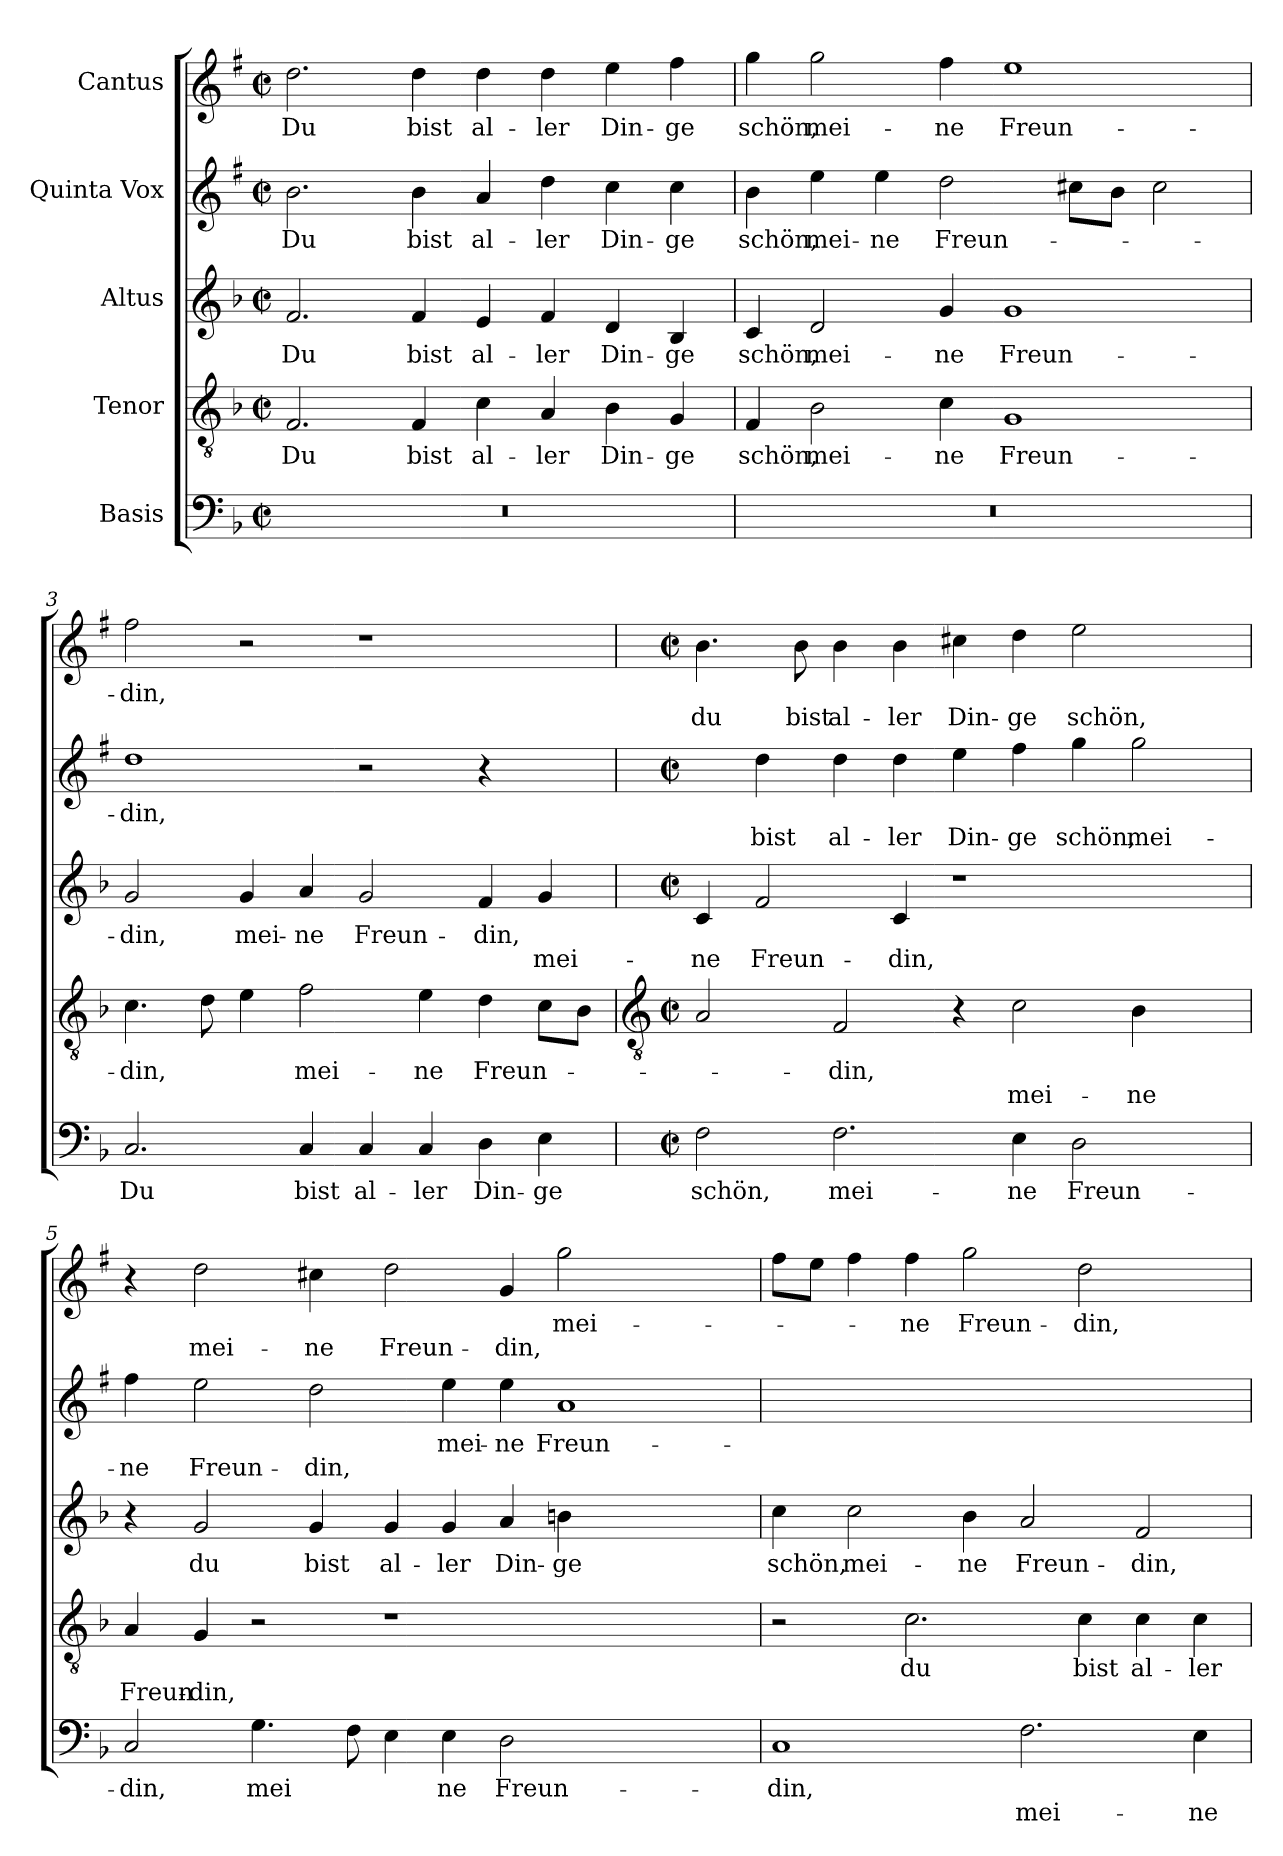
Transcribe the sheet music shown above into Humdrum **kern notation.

**kern	**text	**text	**kern	**text	**text	**kern	**text	**text	**kern	**text	**text	**kern	**text	**text
*part5	*part5	*part5	*part4	*part4	*part4	*part3	*part3	*part3	*part2	*part2	*part2	*part1	*part1	*part1
*staff5	*staff5	*staff5	*staff4	*staff4	*staff4	*staff3	*staff3	*staff3	*staff2	*staff2	*staff2	*staff1	*staff1	*staff1
*I"Basis	*	*	*I"Tenor	*	*	*I"Altus	*	*	*I"Quinta Vox	*	*	*I"Cantus	*	*
*clefF4	*	*	*clefGv2	*	*	*clefG2	*	*	*clefG2	*	*	*clefG2	*	*
*	*	*	*	*	*	*	*	*	*ITrd1c2	*	*	*ITrd1c2	*	*
*k[b-]	*	*	*k[b-]	*	*	*k[b-]	*	*	*k[b-]	*	*	*k[b-]	*	*
*F:	*	*	*F:	*	*	*F:	*	*	*F:	*	*	*F:	*	*
*M4/2	*	*	*M4/2	*	*	*M4/2	*	*	*M4/2	*	*	*M4/2	*	*
*met(c|)	*	*	*met(c|)	*	*	*met(c|)	*	*	*met(c|)	*	*	*met(c|)	*	*
=1	=1	=1	=1	=1	=1	=1	=1	=1	=1	=1	=1	=1	=1	=1
!	!	!	!	!LO:LY:b	!	!	!LO:LY:b	!	!	!LO:LY:b	!	!	!LO:LY:b	!
0r	.	.	2.F	Du	.	2.f	Du	.	2.a	Du	.	2.cc	Du	.
!	!	!	!	!LO:LY:b	!	!	!LO:LY:b	!	!	!LO:LY:b	!	!	!LO:LY:b	!
.	.	.	4F	bist	.	4f	bist	.	4a	bist	.	4cc	bist	.
!	!	!	!	!LO:LY:b	!	!	!LO:LY:b	!	!	!LO:LY:b	!	!	!LO:LY:b	!
.	.	.	4c	al-	.	4e	al-	.	4g	al-	.	4cc	al-	.
!	!	!	!	!LO:LY:b	!	!	!LO:LY:b	!	!	!LO:LY:b	!	!	!LO:LY:b	!
.	.	.	4A	-ler	.	4f	-ler	.	4cc	-ler	.	4cc	-ler	.
!	!	!	!	!LO:LY:b	!	!	!LO:LY:b	!	!	!LO:LY:b	!	!	!LO:LY:b	!
.	.	.	4B-	Din-	.	4d	Din-	.	4b-	Din-	.	4dd	Din-	.
!	!	!	!	!LO:LY:b	!	!	!LO:LY:b	!	!	!LO:LY:b	!	!	!LO:LY:b	!
.	.	.	4G	-ge	.	4B-	-ge	.	4b-	-ge	.	4ee	-ge	.
=2	=2	=2	=2	=2	=2	=2	=2	=2	=2	=2	=2	=2	=2	=2
!	!	!	!	!LO:LY:b	!	!	!LO:LY:b	!	!	!LO:LY:b	!	!	!LO:LY:b	!
0r	.	.	4F	schön,	.	4c	schön,	.	4a	schön,	.	4ff	schön,	.
!	!	!	!	!LO:LY:b	!	!	!LO:LY:b	!	!	!LO:LY:b	!	!	!LO:LY:b	!
.	.	.	2B-	mei-	.	2d	mei-	.	4dd	mei-	.	2ff	mei-	.
!	!	!	!	!	!	!	!	!	!	!LO:LY:b	!	!	!	!
.	.	.	.	.	.	.	.	.	4dd	-ne	.	.	.	.
!	!	!	!	!LO:LY:b	!	!	!LO:LY:b	!	!	!LO:LY:b	!	!	!LO:LY:b	!
.	.	.	4c	-ne	.	4g	-ne	.	2cc	Freun-	.	4ee	-ne	.
!	!	!	!	!LO:LY:b	!	!	!LO:LY:b	!	!	!	!	!	!LO:LY:b	!
.	.	.	1G	Freun-	.	1g	Freun-	.	.	.	.	1dd	Freun-	.
.	.	.	.	.	.	.	.	.	8bnL	.	.	.	.	.
.	.	.	.	.	.	.	.	.	8aJ	.	.	.	.	.
.	.	.	.	.	.	.	.	.	2b	.	.	.	.	.
=3	=3	=3	=3	=3	=3	=3	=3	=3	=3	=3	=3	=3	=3	=3
!	!LO:LY:b	!	!	!LO:LY:b	!	!	!LO:LY:b	!	!	!LO:LY:b	!	!	!LO:LY:b	!
2.C	Du	.	4.c	-din,	.	2g	-din,	.	1cc	-din,	.	2ee	-din,	.
.	.	.	8d	.	.	.	.	.	.	.	.	.	.	.
!	!	!	!	!	!	!	!LO:LY:b	!	!	!	!	!	!	!
.	.	.	4e	.	.	4g	mei-	.	.	.	.	2r	.	.
!	!LO:LY:b	!	!	!LO:LY:b	!	!	!LO:LY:b	!	!	!	!	!	!	!
4C	bist	.	2f	mei-	.	4a	-ne	.	.	.	.	.	.	.
!	!LO:LY:b	!	!	!	!	!	!LO:LY:b	!	!	!	!	!	!	!
4C	al-	.	.	.	.	2g	Freun-	.	2r	.	.	1r	.	.
!	!LO:LY:b	!	!	!LO:LY:b	!	!	!	!	!	!	!	!	!	!
4C	-ler	.	4e	-ne	.	.	.	.	.	.	.	.	.	.
!	!LO:LY:b	!	!	!LO:LY:b	!	!	!LO:LY:b	!	!	!	!	!	!	!
4D	Din-	.	4d	Freun-	.	4f	-din,	.	4r	.	.	.	.	.
!	!LO:LY:b	!	!	!	!	!	!	!LO:LY:b	!	!	!LO:LY:b	!	!	!
4E	-ge	.	8cL	.	.	4g	.	mei-	[4ccyy	.	du_	.	.	.
.	.	.	8B-J	.	.	.	.	.	.	.	.	.	.	.
!!LO:LB:g=z
=4	=4	=4	=4	=4	=4	=4	=4	=4	=4	=4	=4	=4	=4	=4
*	*	*	*clefGv2	*	*	*	*	*	*	*	*	*	*	*
*M4/2	*	*	*M4/2	*	*	*M4/2	*	*	*M4/2	*	*	*M4/2	*	*
*met(c|)	*	*	*met(c|)	*	*	*met(c|)	*	*	*met(c|)	*	*	*met(c|)	*	*
!	!LO:LY:b	!	!	!	!	!	!	!LO:LY:b	!	!	!LO:LY:b	!	!	!LO:LY:b
2F	schön,	.	2A	.	.	4c	.	-ne	4ccyy]	.	__	4.a	.	du
!	!	!	!	!	!	!	!	!LO:LY:b	!	!	!LO:LY:b	!	!	!
.	.	.	.	.	.	2f	.	Freun-	4cc	.	bist	.	.	.
!	!	!	!	!	!	!	!	!	!	!	!	!	!	!LO:LY:b
.	.	.	.	.	.	.	.	.	.	.	.	8a	.	bist
!	!LO:LY:b	!	!	!LO:LY:b	!	!	!	!	!	!	!LO:LY:b	!	!	!LO:LY:b
2.F	mei-	.	2F	-din,	.	.	.	.	4cc	.	al-	4a	.	al-
!	!	!	!	!	!	!	!	!LO:LY:b	!	!	!LO:LY:b	!	!	!LO:LY:b
.	.	.	.	.	.	4c	.	-din,	4cc	.	-ler	4a	.	-ler
!	!	!	!	!	!	!	!	!	!	!	!LO:LY:b	!	!	!LO:LY:b
.	.	.	4r	.	.	1r	.	.	4dd	.	Din-	4bn	.	Din-
!	!LO:LY:b	!	!	!	!LO:LY:b	!	!	!	!	!	!LO:LY:b	!	!	!LO:LY:b
4E	-ne	.	2c	.	mei-	.	.	.	4ee	.	-ge	4cc	.	-ge
!	!LO:LY:b	!	!	!	!	!	!	!	!	!	!LO:LY:b	!	!	!LO:LY:b
2D	Freun-	.	.	.	.	.	.	.	4ff	.	schön,	2dd	.	schön,
!	!	!	!	!	!LO:LY:b	!	!	!	!	!	!LO:LY:b	!	!	!
.	.	.	4B-	.	-ne	.	.	.	2ff	.	mei-	.	.	.
4ryy	.	.	4ryy	.	.	4ryy	.	.	.	.	.	4ryy	.	.
=5	=5	=5	=5	=5	=5	=5	=5	=5	=5	=5	=5	=5	=5	=5
!	!LO:LY:b	!	!	!	!LO:LY:b	!	!	!	!	!	!LO:LY:b	!	!	!
2C	-din,	.	4A	.	Freun-	4r	.	.	4ee	.	-ne	4r	.	.
!	!	!	!	!	!LO:LY:b	!	!LO:LY:b	!	!	!	!LO:LY:b	!	!	!LO:LY:b
.	.	.	4G	.	-din,	2g	du	.	2dd	.	Freun-	2cc	.	mei-
!	!LO:LY:b	!	!	!	!	!	!	!	!	!	!	!	!	!
4.G	mei	.	2r	.	.	.	.	.	.	.	.	.	.	.
!	!	!	!	!	!	!	!LO:LY:b	!	!	!	!LO:LY:b	!	!	!LO:LY:b
.	.	.	.	.	.	4g	bist	.	2cc	.	-din,	4bn	.	-ne
8F	.	.	.	.	.	.	.	.	.	.	.	.	.	.
!	!	!	!	!	!	!	!LO:LY:b	!	!	!	!	!	!	!LO:LY:b
4E	.	.	1r	.	.	4g	al-	.	.	.	.	2cc	.	Freun-
!	!LO:LY:b	!	!	!	!	!	!LO:LY:b	!	!	!LO:LY:b	!	!	!	!
4E	ne	.	.	.	.	4g	-ler	.	4dd	mei-	.	.	.	.
!	!LO:LY:b	!	!	!	!	!	!LO:LY:b	!	!	!LO:LY:b	!	!	!	!LO:LY:b
2D	Freun-	.	.	.	.	4a	Din-	.	4dd	-ne	.	4f	.	-din,
!	!	!	!	!	!	!	!LO:LY:b	!	!	!LO:LY:b	!	!	!LO:LY:b	!
.	.	.	.	.	.	4bn	-ge	.	1g	Freun-	.	2ff	mei-	.
2.ryy	.	.	2.ryy	.	.	2.ryy	.	.	.	.	.	.	.	.
.	.	.	.	.	.	.	.	.	.	.	.	2ryy	.	.
=6	=6	=6	=6	=6	=6	=6	=6	=6	=6	=6	=6	=6	=6	=6
!	!LO:LY:b	!	!	!	!	!	!LO:LY:b	!	!	!LO:LY:b	!	!	!	!
1C	-din,	.	2r	.	.	4cc	schön,	.	[1ayy	-din,________	.	8eeL	.	.
.	.	.	.	.	.	.	.	.	.	.	.	8ddJ	.	.
!	!	!	!	!	!	!	!LO:LY:b	!	!	!	!	!	!	!
.	.	.	.	.	.	2cc	mei-	.	.	.	.	4ee	.	.
!	!	!	!	!LO:LY:b	!	!	!	!	!	!	!	!	!LO:LY:b	!
.	.	.	2.c	du	.	.	.	.	.	.	.	4ee	-ne	.
!	!	!	!	!	!	!	!LO:LY:b	!	!	!	!	!	!LO:LY:b	!
.	.	.	.	.	.	4b-	-ne	.	.	.	.	2ff	Freun-	.
!	!	!LO:LY:b	!	!	!	!	!LO:LY:b	!	!	!	!	!	!	!
2.F	.	mei-	.	.	.	2a	Freun-	.	1ryy	.	.	.	.	.
!	!	!	!	!LO:LY:b	!	!	!	!	!	!	!	!	!LO:LY:b	!
.	.	.	4c	bist	.	.	.	.	.	.	.	2cc	-din,	.
!	!	!	!	!LO:LY:b	!	!	!LO:LY:b	!	!	!	!	!	!	!
.	.	.	4c	al-	.	2f	-din,	.	.	.	.	.	.	.
!	!	!LO:LY:b	!	!LO:LY:b	!	!	!	!	!	!	!	!	!	!
4E	.	-ne	4c	-ler	.	.	.	.	.	.	.	4ryy	.	.
=	=	=	=	=	=	=	=	=	=	=	=	=	=	=
*-	*-	*-	*-	*-	*-	*-	*-	*-	*-	*-	*-	*-	*-	*-
